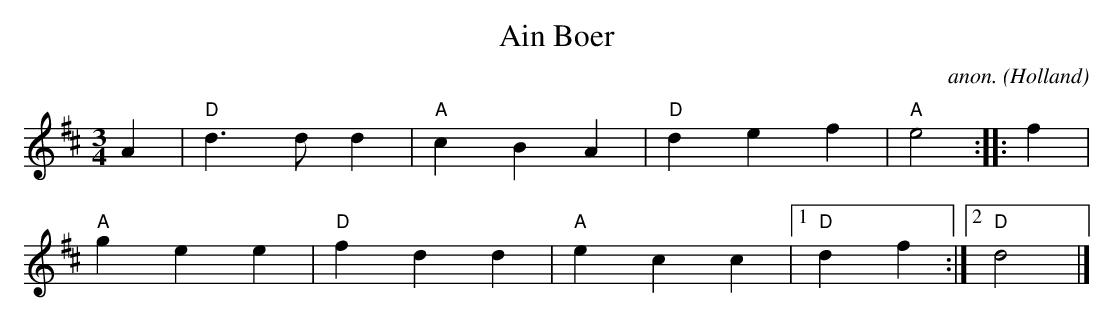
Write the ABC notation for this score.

X:1
T:Ain Boer
C:anon.
O:Holland
M:3/4
L:1/4
K:D
A|"D"d>dd|"A"cBA|"D"def|"A"e2::f|
"A"gee|"D"fdd|"A"ecc|[1"D"df:|[2"D"d2|]
